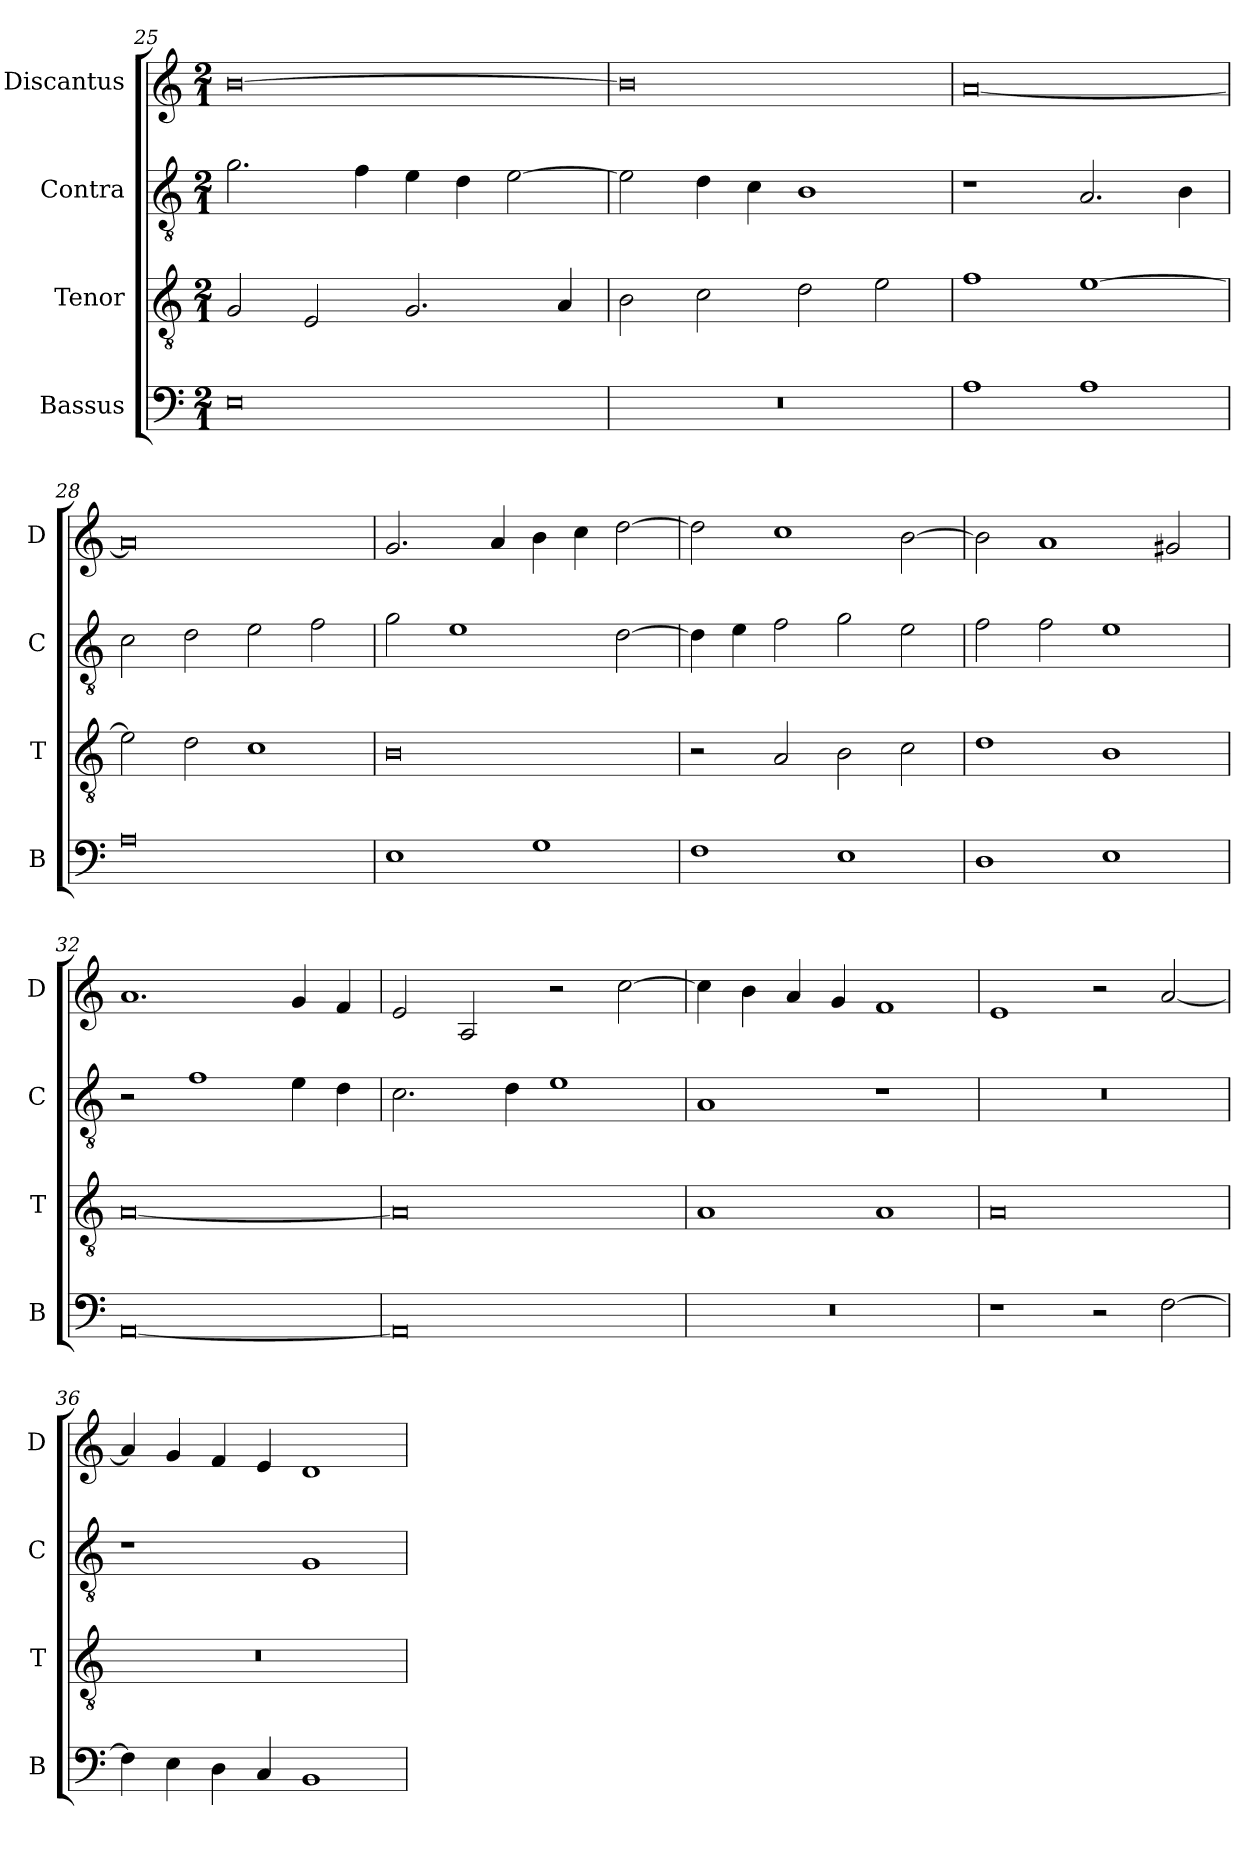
**kern	**kern	**kern	**kern
*part4	*part3	*part2	*part1
*staff4	*staff3	*staff2	*staff1
*I"Bassus	*I"Tenor	*I"Contra	*I"Discantus
*I'B	*I'T	*I'C	*I'D
*clefF4	*clefGv2	*clefGv2	*clefG2
*k[]	*k[]	*k[]	*k[]
*M2/1	*M2/1	*M2/1	*M2/1
=25	=25	=25	=25
0E	2G/	2.g\	[0b
.	2E/	.	.
.	.	4f\	.
.	2.G/	4e\	.
.	.	4d\	.
.	.	[2e\	.
.	4A/	.	.
=26	=26	=26	=26
0r	2B\	2e\]	0b]
.	2c\	4d\	.
.	.	4c\	.
.	2d\	1B	.
.	2e\	.	.
=27	=27	=27	=27
1A	1f	1r	[0a
1A	[1e	2.A/	.
.	.	4B\	.
=28	=28	=28	=28
0A	2e\]	2c\	0a]
.	2d\	2d\	.
.	1c	2e\	.
.	.	2f\	.
=29	=29	=29	=29
1E	0B	2g\	2.g/
.	.	1e	.
.	.	.	4a/
1G	.	.	4b\
.	.	.	4cc\
.	.	[2d\	[2dd\
=30	=30	=30	=30
1F	2r	4d\]	2dd\]
.	.	4e\	.
.	2A/	2f\	1cc
1E	2B\	2g\	.
.	2c\	2e\	[2b\
=31	=31	=31	=31
1D	1d	2f\	2b\]
.	.	2f\	1a
1E	1B	1e	.
.	.	.	2g#X/
=32	=32	=32	=32
[0AA	[0A	2r	1.a
.	.	1f	.
.	.	4e\	4g/
.	.	4d\	4f/
=33	=33	=33	=33
0AA]	0A]	2.c\	2e/
.	.	.	2A/
.	.	4d\	.
.	.	1e	2r
.	.	.	[2cc\
=34	=34	=34	=34
0r	1A	1A	4cc\]
.	.	.	4b\
.	.	.	4a/
.	.	.	4g/
.	1A	1r	1f
=35	=35	=35	=35
1r	0A	0r	1e
2r	.	.	2r
[2F\	.	.	[2a/
=36	=36	=36	=36
4F\]	0r	1r	4a/]
4E\	.	.	4g/
4D\	.	.	4f/
4C/	.	.	4e/
1BB	.	1G	1d
=	=	=	=
*-	*-	*-	*-
